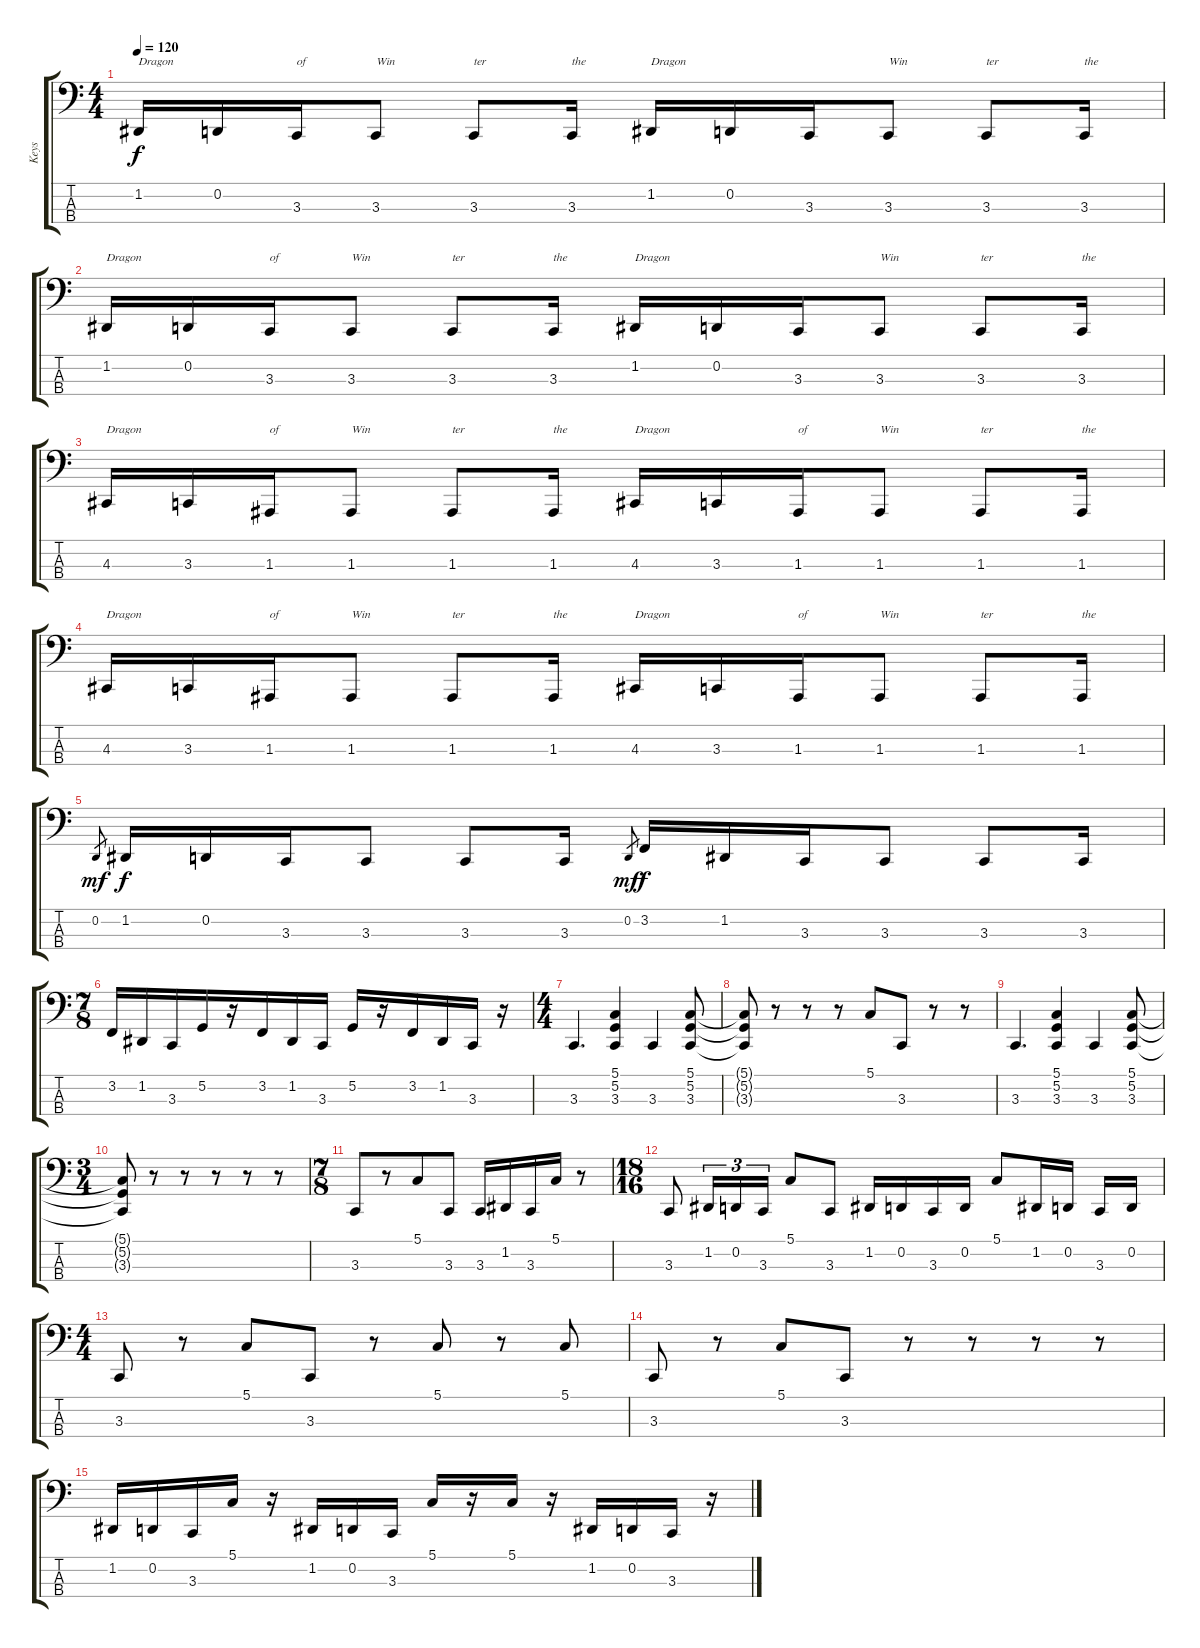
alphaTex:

\track ("Keys" "Keys") {instrument acousticgrandpiano}
\staff {score tabs}
\tuning (G2 D2 A1 E1) {hide}
\ts (4 4)
\tempo 120
\clef f4
\ks c
1.2.16{txt "Dragon" dy f} 0.2.16 3.3.16{txt "of"} 3.3.8{txt "Win"} 3.3.8{txt "ter"} 3.3.16{txt "the"} 1.2.16{txt "Dragon"} 0.2.16 3.3.16 3.3.8{txt "Win"} 3.3.8{txt "ter"} 3.3.16{txt "the"} |
1.2.16{txt "Dragon"} 0.2.16 3.3.16{txt "of"} 3.3.8{txt "Win"} 3.3.8{txt "ter"} 3.3.16{txt "the"} 1.2.16{txt "Dragon"} 0.2.16 3.3.16 3.3.8{txt "Win"} 3.3.8{txt "ter"} 3.3.16{txt "the"} |
4.3.16{txt "Dragon "} 3.3.16 1.3.16{txt "of"} 1.3.8{txt "Win"} 1.3.8{txt "ter"} 1.3.16{txt "the"} 4.3.16{txt "Dragon "} 3.3.16 1.3.16{txt "of"} 1.3.8{txt "Win"} 1.3.8{txt "ter"} 1.3.16{txt "the"} |
4.3.16{txt "Dragon "} 3.3.16 1.3.16{txt "of"} 1.3.8{txt "Win"} 1.3.8{txt "ter"} 1.3.16{txt "the"} 4.3.16{txt "Dragon "} 3.3.16 1.3.16{txt "of"} 1.3.8{txt "Win"} 1.3.8{txt "ter"} 1.3.16{txt "the"} |
0.2.8{gr dy mf} 1.2.16{dy f} 0.2.16 3.3.16 3.3.8 3.3.8 3.3.16 0.2.8{gr dy mf} 3.2.16{dy f} 1.2.16 3.3.16 3.3.8 3.3.8 3.3.16 |
\ts (7 8)
3.2.16 1.2.16 3.3.16 5.2.16 r.16 3.2.16 1.2.16 3.3.16 5.2.16 r.16 3.2.16 1.2.16 3.3.16 r.16 |
\ts (4 4)
3.3.4{d} (5.1 5.2 3.3).4 3.3.4 (5.1 5.2 3.3).8 |
(5.1{t} 5.2{t} 3.3{t}).8 r.8 r.8 r.8 5.1.8 3.3.8 r.8 r.8 |
3.3.4{d} (5.1 5.2 3.3).4 3.3.4 (5.1 5.2 3.3).8 |
\ts (3 4)
(5.1{t} 5.2{t} 3.3{t}).8 r.8 r.8 r.8 r.8 r.8 |
\ts (7 8)
3.3.8 r.8 5.1.8 3.3.8 3.3.16 1.2.16 3.3.16 5.1.16 r.8 |
\ts (18 16)
3.3.8 1.2.16{tu (3 2)} 0.2.16{tu (3 2)} 3.3.16{tu (3 2)} 5.1.8 3.3.8 1.2.16 0.2.16 3.3.16 0.2.16 5.1.8 1.2.16 0.2.16 3.3.16 0.2.16 |
\ts (4 4)
3.3.8 r.8 5.1.8 3.3.8 r.8 5.1.8 r.8 5.1.8 |
3.3.8 r.8 5.1.8 3.3.8 r.8 r.8 r.8 r.8 |
1.2.16 0.2.16 3.3.16 5.1.16 r.16 1.2.16 0.2.16 3.3.16 5.1.16 r.16 5.1.16 r.16 1.2.16 0.2.16 3.3.16 r.16
